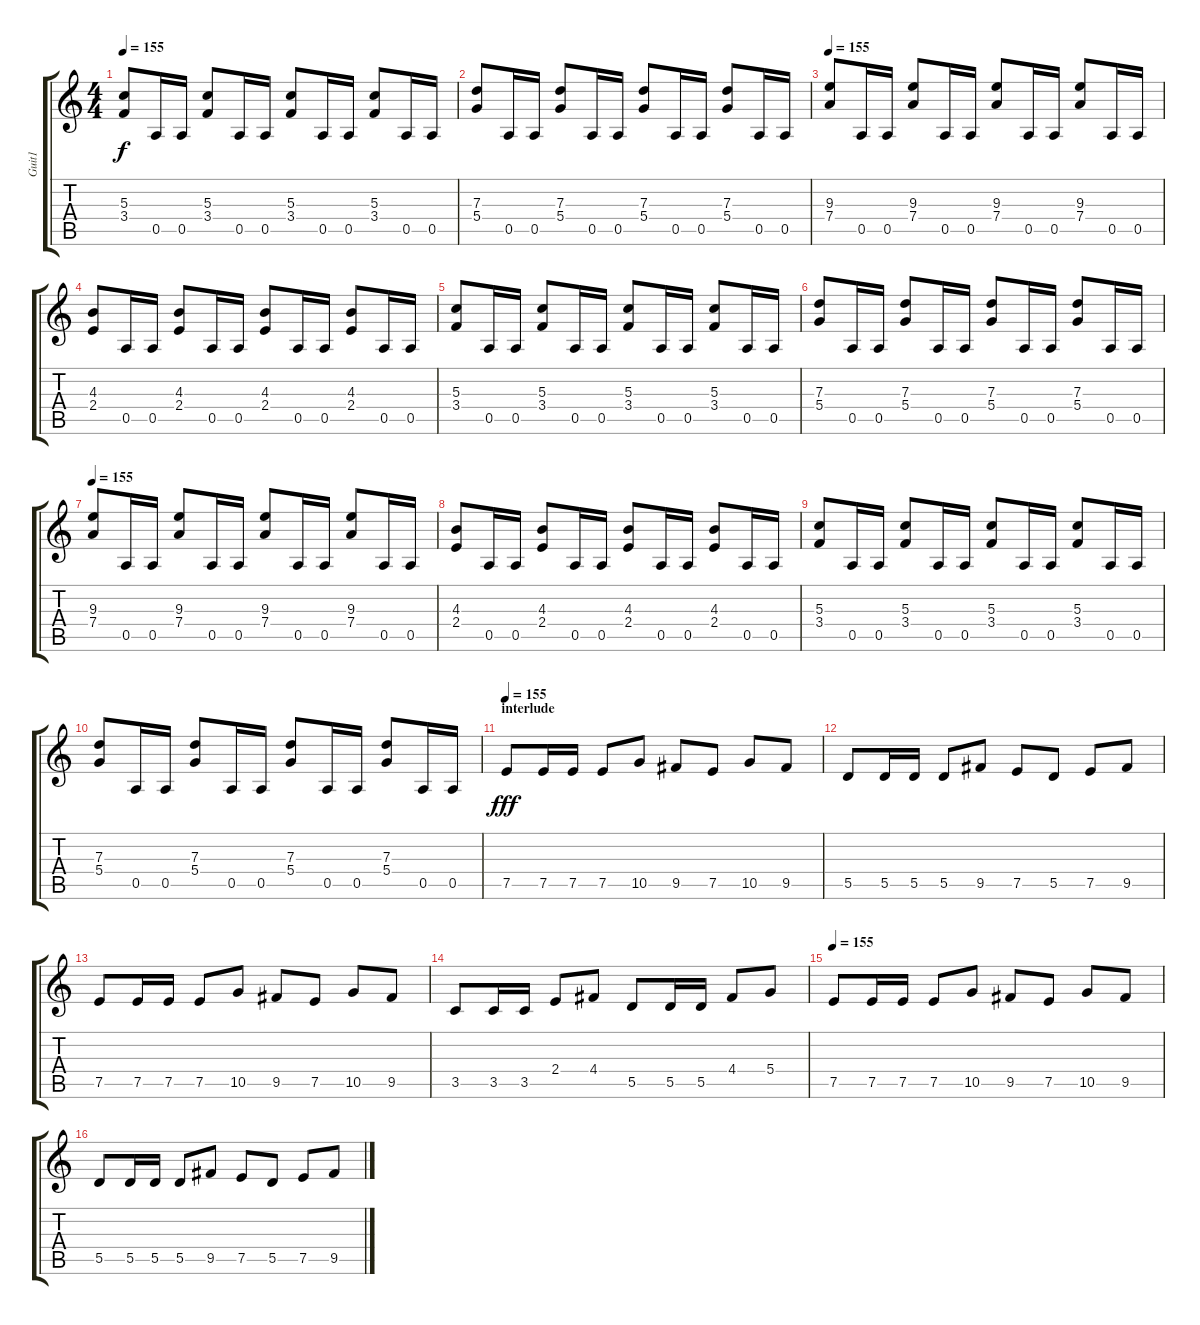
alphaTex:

\track ("Guit1" "Guit1") {instrument overdrivenguitar}
\staff {score tabs}
\tuning (E4 B3 G3 D3 A2 E2) {hide}
\ts (4 4)
\tempo 155
\clef g2
\ks c
(5.3 3.4).8{dy f} 0.5.16 0.5.16 (5.3 3.4).8 0.5.16 0.5.16 (5.3 3.4).8 0.5.16 0.5.16 (5.3 3.4).8 0.5.16 0.5.16 |
(7.3 5.4).8 0.5.16 0.5.16 (7.3 5.4).8 0.5.16 0.5.16 (7.3 5.4).8 0.5.16 0.5.16 (7.3 5.4).8 0.5.16 0.5.16 |
\tempo 155
(9.3 7.4).8 0.5.16 0.5.16 (9.3 7.4).8 0.5.16 0.5.16 (9.3 7.4).8 0.5.16 0.5.16 (9.3 7.4).8 0.5.16 0.5.16 |
(4.3 2.4).8 0.5.16 0.5.16 (4.3 2.4).8 0.5.16 0.5.16 (4.3 2.4).8 0.5.16 0.5.16 (4.3 2.4).8 0.5.16 0.5.16 |
(5.3 3.4).8 0.5.16 0.5.16 (5.3 3.4).8 0.5.16 0.5.16 (5.3 3.4).8 0.5.16 0.5.16 (5.3 3.4).8 0.5.16 0.5.16 |
(7.3 5.4).8 0.5.16 0.5.16 (7.3 5.4).8 0.5.16 0.5.16 (7.3 5.4).8 0.5.16 0.5.16 (7.3 5.4).8 0.5.16 0.5.16 |
\tempo 155
(9.3 7.4).8 0.5.16 0.5.16 (9.3 7.4).8 0.5.16 0.5.16 (9.3 7.4).8 0.5.16 0.5.16 (9.3 7.4).8 0.5.16 0.5.16 |
(4.3 2.4).8 0.5.16 0.5.16 (4.3 2.4).8 0.5.16 0.5.16 (4.3 2.4).8 0.5.16 0.5.16 (4.3 2.4).8 0.5.16 0.5.16 |
(5.3 3.4).8 0.5.16 0.5.16 (5.3 3.4).8 0.5.16 0.5.16 (5.3 3.4).8 0.5.16 0.5.16 (5.3 3.4).8 0.5.16 0.5.16 |
(7.3 5.4).8 0.5.16 0.5.16 (7.3 5.4).8 0.5.16 0.5.16 (7.3 5.4).8 0.5.16 0.5.16 (7.3 5.4).8 0.5.16 0.5.16 |
\section ("" "interlude")
\tempo 155
7.5.8{dy fff} 7.5.16 7.5.16 7.5.8 10.5.8 9.5.8 7.5.8 10.5.8 9.5.8 |
5.5.8 5.5.16 5.5.16 5.5.8 9.5.8 7.5.8 5.5.8 7.5.8 9.5.8 |
7.5.8 7.5.16 7.5.16 7.5.8 10.5.8 9.5.8 7.5.8 10.5.8 9.5.8 |
3.5.8 3.5.16 3.5.16 2.4.8 4.4.8 5.5.8 5.5.16 5.5.16 4.4.8 5.4.8 |
\tempo 155
7.5.8 7.5.16 7.5.16 7.5.8 10.5.8 9.5.8 7.5.8 10.5.8 9.5.8 |
5.5.8 5.5.16 5.5.16 5.5.8 9.5.8 7.5.8 5.5.8 7.5.8 9.5.8
